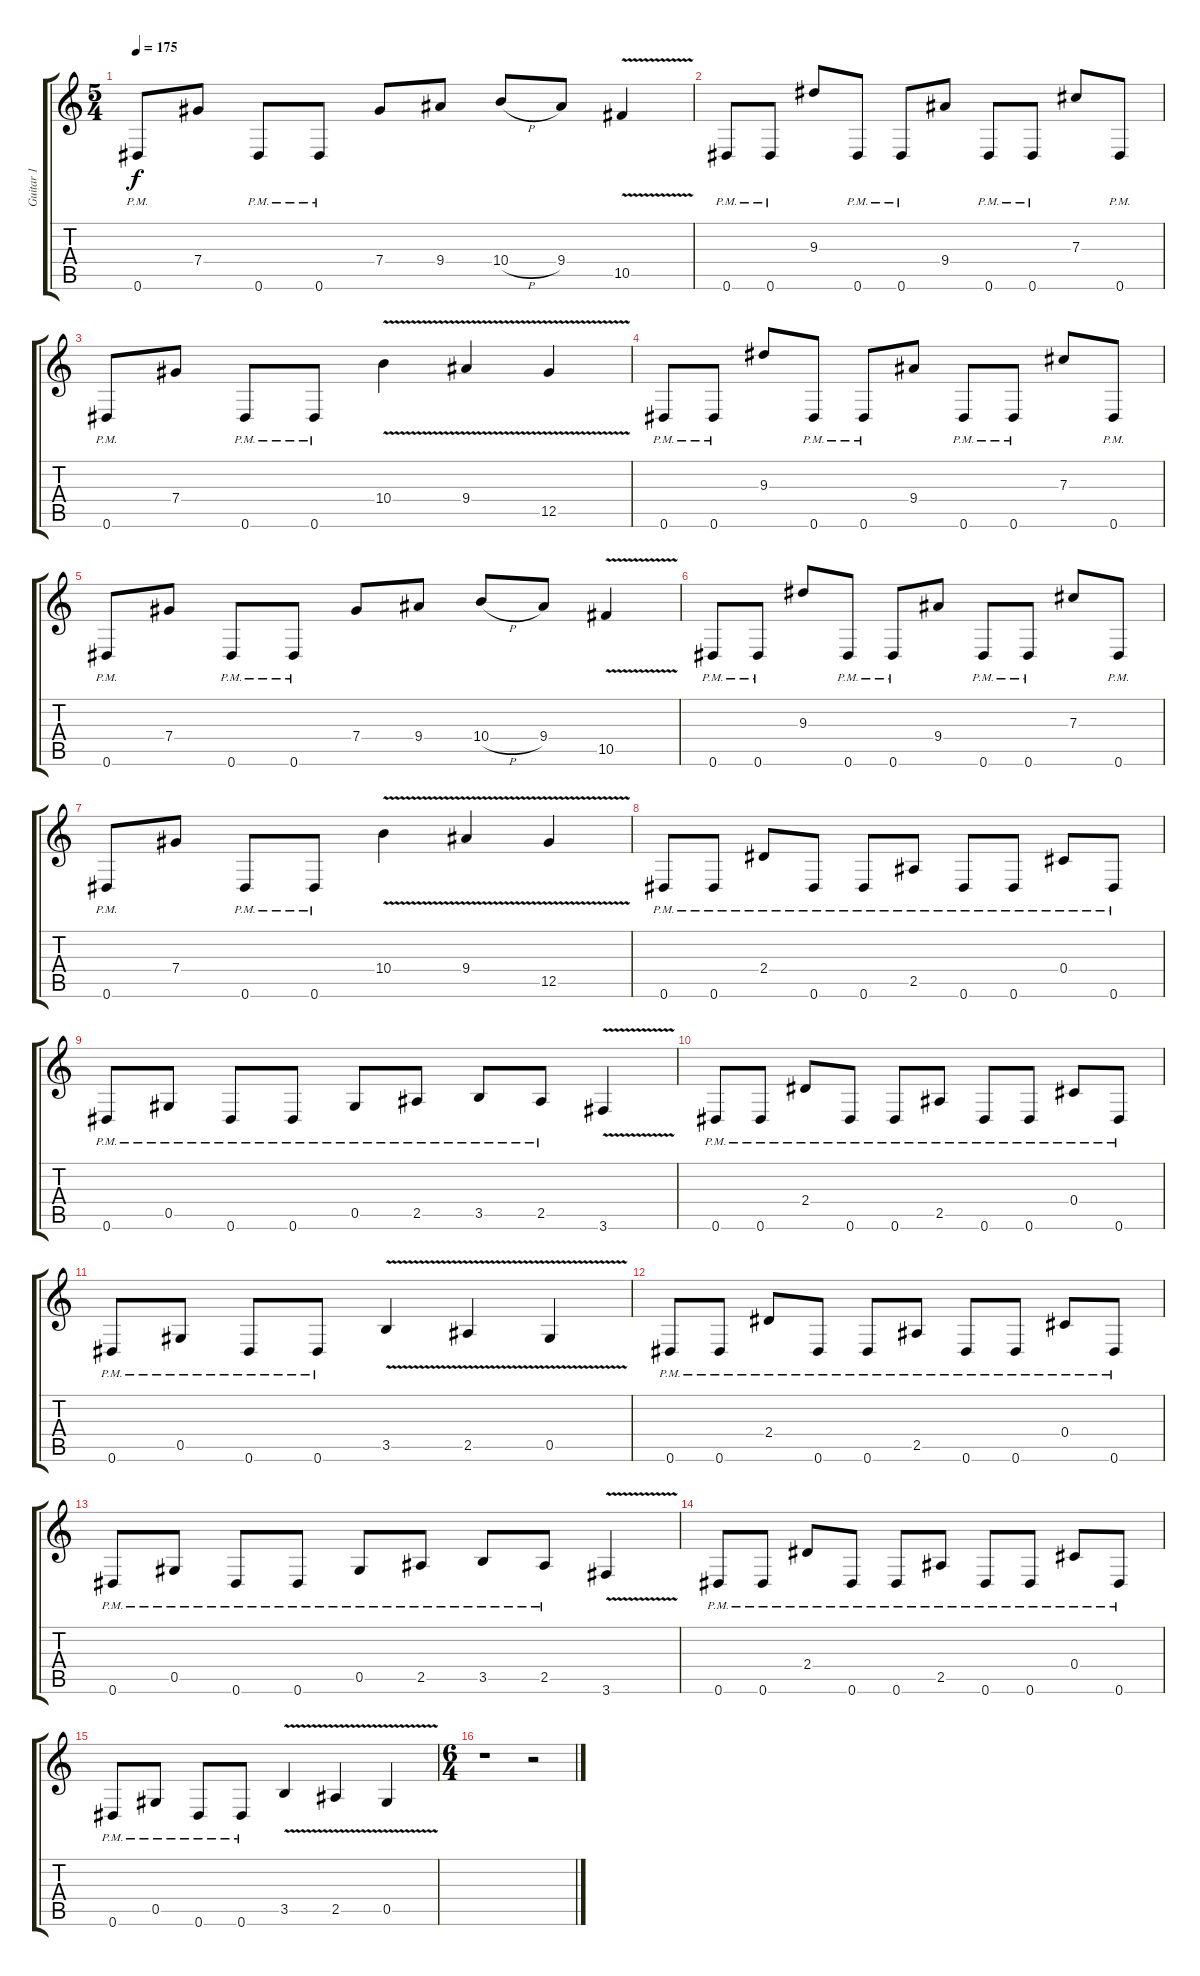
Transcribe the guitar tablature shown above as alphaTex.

\track ("Guitar 1" "Guitar 1") {instrument overdrivenguitar}
\staff {score tabs}
\tuning (Eb4 Bb3 Gb3 Db3 Ab2 Eb2) {hide}
\ts (5 4)
\tempo 175
\clef g2
\ks c
0.6{pm}.8{dy f} 7.4.8 0.6{pm}.8 0.6{pm}.8 7.4.8 9.4.8 10.4{h}.8 9.4.8 10.5{v}.4 |
0.6{pm}.8 0.6{pm}.8 9.3.8 0.6{pm}.8 0.6{pm}.8 9.4.8 0.6{pm}.8 0.6{pm}.8 7.3.8 0.6{pm}.8 |
0.6{pm}.8 7.4.8 0.6{pm}.8 0.6{pm}.8 10.4{v}.4 9.4{v}.4 12.5{v}.4 |
0.6{pm}.8 0.6{pm}.8 9.3.8 0.6{pm}.8 0.6{pm}.8 9.4.8 0.6{pm}.8 0.6{pm}.8 7.3.8 0.6{pm}.8 |
0.6{pm}.8 7.4.8 0.6{pm}.8 0.6{pm}.8 7.4.8 9.4.8 10.4{h}.8 9.4.8 10.5{v}.4 |
0.6{pm}.8 0.6{pm}.8 9.3.8 0.6{pm}.8 0.6{pm}.8 9.4.8 0.6{pm}.8 0.6{pm}.8 7.3.8 0.6{pm}.8 |
0.6{pm}.8 7.4.8 0.6{pm}.8 0.6{pm}.8 10.4{v}.4 9.4{v}.4 12.5{v}.4 |
\section ("" "")
0.6{pm}.8 0.6{pm}.8 2.4{pm}.8 0.6{pm}.8 0.6{pm}.8 2.5{pm}.8 0.6{pm}.8 0.6{pm}.8 0.4{pm}.8 0.6{pm}.8 |
0.6{pm}.8 0.5{pm}.8 0.6{pm}.8 0.6{pm}.8 0.5{pm}.8 2.5{pm}.8 3.5{pm}.8 2.5{pm}.8 3.6{v}.4 |
0.6{pm}.8 0.6{pm}.8 2.4{pm}.8 0.6{pm}.8 0.6{pm}.8 2.5{pm}.8 0.6{pm}.8 0.6{pm}.8 0.4{pm}.8 0.6{pm}.8 |
0.6{pm}.8 0.5{pm}.8 0.6{pm}.8 0.6{pm}.8 3.5{v}.4 2.5{v}.4 0.5{v}.4 |
0.6{pm}.8 0.6{pm}.8 2.4{pm}.8 0.6{pm}.8 0.6{pm}.8 2.5{pm}.8 0.6{pm}.8 0.6{pm}.8 0.4{pm}.8 0.6{pm}.8 |
0.6{pm}.8 0.5{pm}.8 0.6{pm}.8 0.6{pm}.8 0.5{pm}.8 2.5{pm}.8 3.5{pm}.8 2.5{pm}.8 3.6{v}.4 |
0.6{pm}.8 0.6{pm}.8 2.4{pm}.8 0.6{pm}.8 0.6{pm}.8 2.5{pm}.8 0.6{pm}.8 0.6{pm}.8 0.4{pm}.8 0.6{pm}.8 |
0.6{pm}.8 0.5{pm}.8 0.6{pm}.8 0.6{pm}.8 3.5{v}.4 2.5{v}.4 0.5{v}.4 |
\ts (6 4)
\section ("" "")
r.1 r.2
